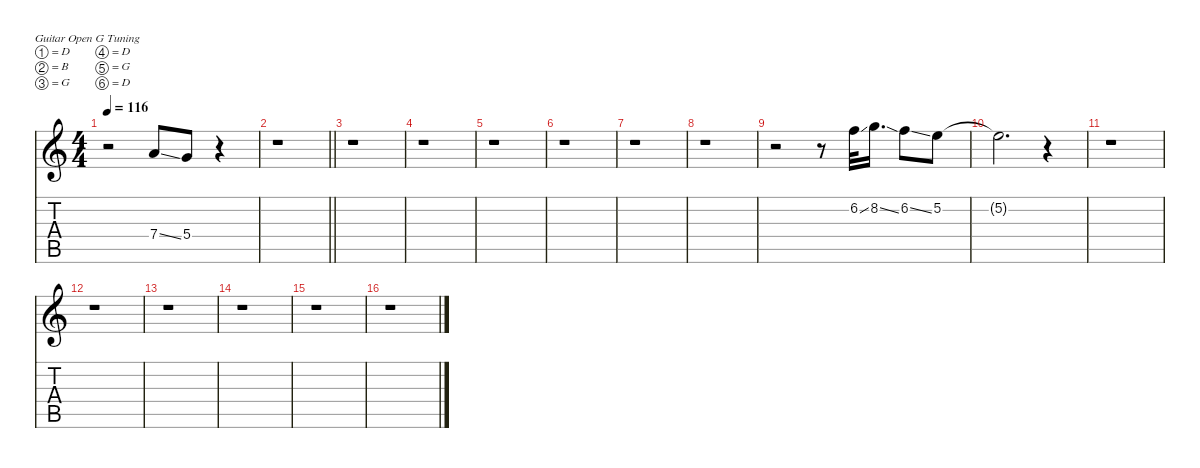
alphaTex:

\defaultSystemsLayout 4
\hideDynamics
\bracketExtendMode nobrackets
\singleTrackTrackNamePolicy hidden
\multiTrackTrackNamePolicy hidden
\otherSystemsTrackNameOrientation horizontal
\track ("Guitar 3" "dist.guit.") {instrument distortionguitar}
\staff {score tabs}
\tuning (D4 B3 G3 D3 G2 D2)
\ts (4 4)
\tempo 116
\clef g2
\ks c
r.2{dy f beam Down} 7.4{ss}.8{beam Up} 5.4.8{beam Up} r.4{beam Up} |
\barLineRight lightlight
r.1{beam Down} |
r.1{beam Down} |
r.1{beam Down} |
r.1{beam Down} |
r.1{beam Down} |
r.1{beam Down} |
r.1{beam Down} |
r.2{beam Down} r.8{beam Down} 6.2{ss}.32{beam Down} 8.2{ss}.16{d beam Down} 6.2{ss}.8{beam Down} 5.2.8{beam Down} |
5.2{t}.2{d beam Down} r.4{beam Down} |
r.1{beam Down} |
r.1{beam Down} |
r.1{beam Down} |
r.1{beam Down} |
r.1{beam Down} |
r.1{beam Down}
